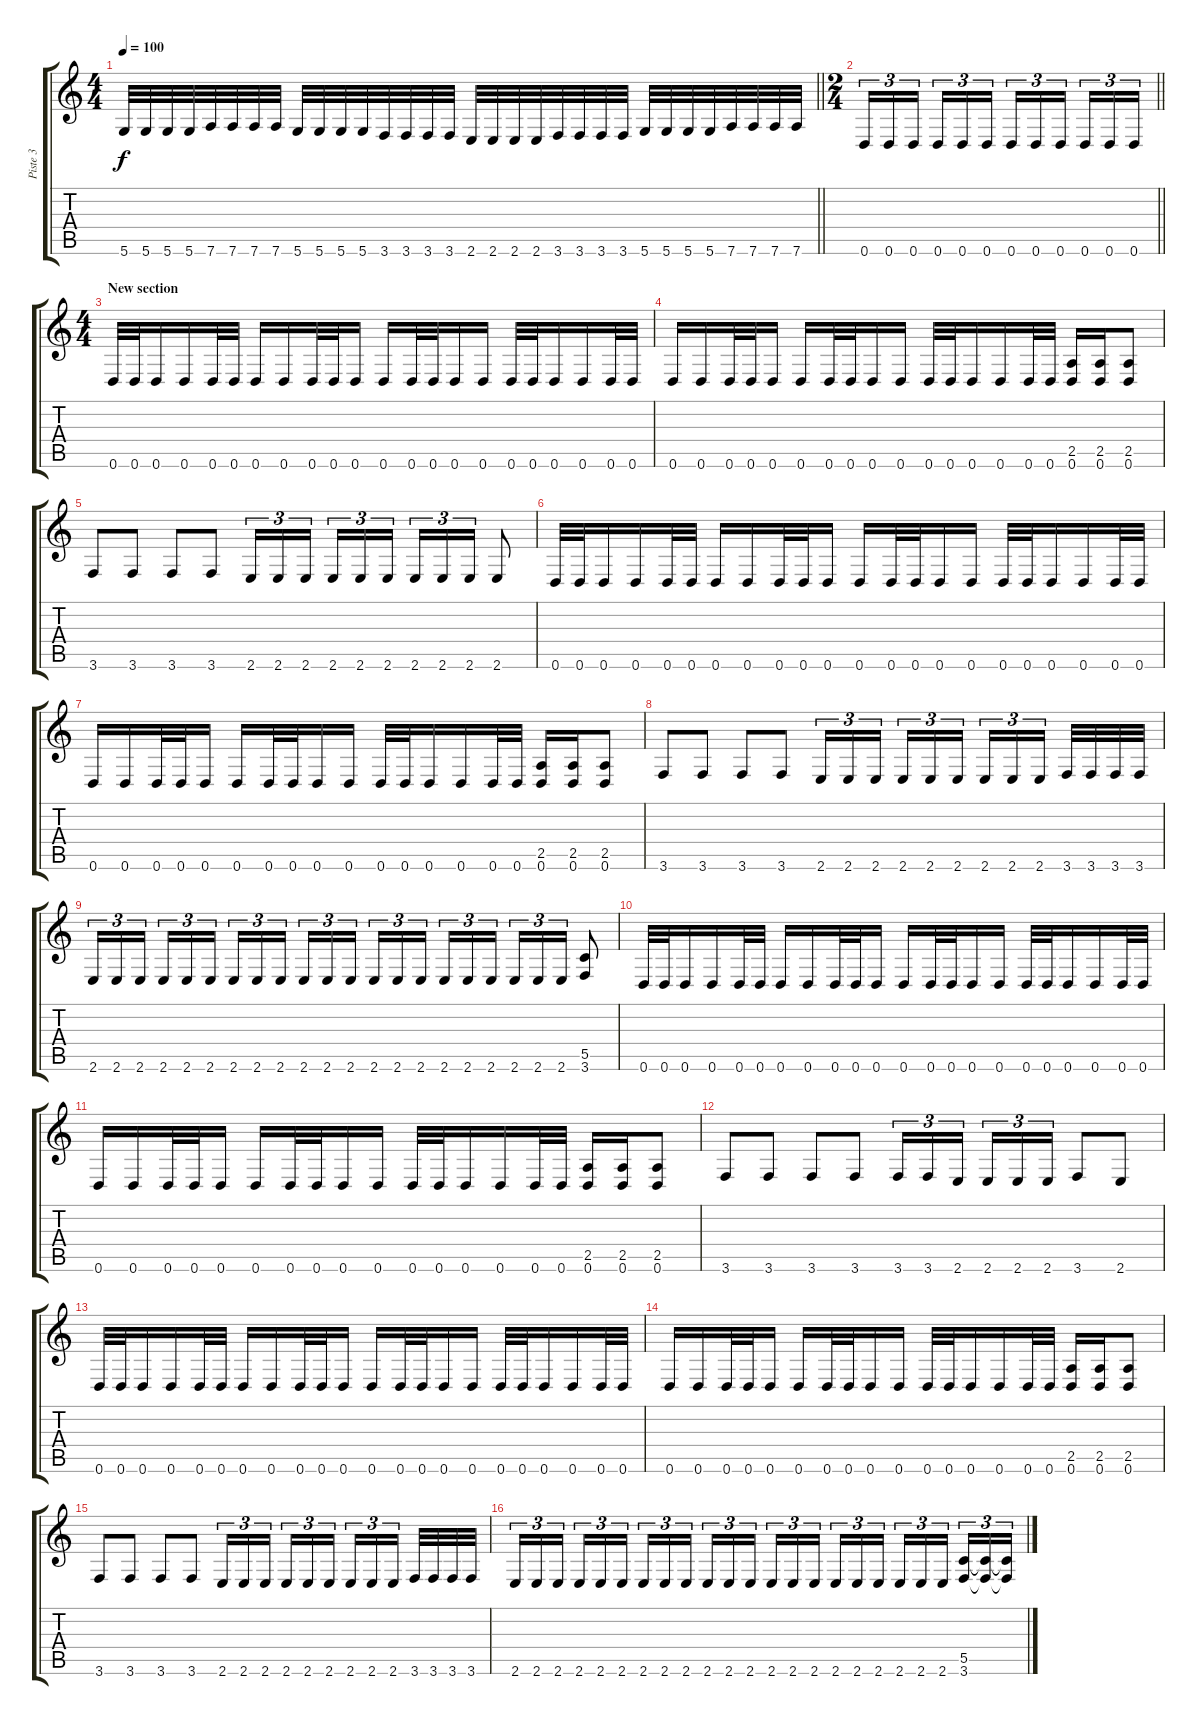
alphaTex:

\track ("Piste 3" "Piste 3") {instrument distortionguitar}
\staff {score tabs}
\tuning (D4 A3 F3 C3 G2 D2) {hide}
\ts (4 4)
\tempo 100
\clef g2
\barLineRight lightlight
\ks c
5.6.32{dy f} 5.6.32 5.6.32 5.6.32 7.6.32 7.6.32 7.6.32 7.6.32 5.6.32 5.6.32 5.6.32 5.6.32 3.6.32 3.6.32 3.6.32 3.6.32 2.6.32 2.6.32 2.6.32 2.6.32 3.6.32 3.6.32 3.6.32 3.6.32 5.6.32 5.6.32 5.6.32 5.6.32 7.6.32 7.6.32 7.6.32 7.6.32 |
\ts (2 4)
\section ("" "")
\barLineRight lightlight
0.6.16{tu (3 2)} 0.6.16{tu (3 2)} 0.6.16{tu (3 2) beam splitsecondary} 0.6.16{tu (3 2)} 0.6.16{tu (3 2)} 0.6.16{tu (3 2)} 0.6.16{tu (3 2)} 0.6.16{tu (3 2)} 0.6.16{tu (3 2) beam splitsecondary} 0.6.16{tu (3 2)} 0.6.16{tu (3 2)} 0.6.16{tu (3 2)} |
\ts (4 4)
\section ("" "New section")
0.6.32 0.6.32 0.6.16 0.6.16 0.6.32 0.6.32 0.6.16 0.6.16 0.6.32 0.6.32 0.6.16 0.6.16 0.6.32 0.6.32 0.6.16 0.6.16 0.6.32 0.6.32 0.6.16 0.6.16 0.6.32 0.6.32 |
0.6.16 0.6.16 0.6.32 0.6.32 0.6.16 0.6.16 0.6.32 0.6.32 0.6.16 0.6.16 0.6.32 0.6.32 0.6.16 0.6.16 0.6.32 0.6.32 (2.5 0.6).16 (2.5 0.6).16 (2.5 0.6).8 |
3.6.8 3.6.8 3.6.8 3.6.8 2.6.16{tu (3 2)} 2.6.16{tu (3 2)} 2.6.16{tu (3 2) beam splitsecondary} 2.6.16{tu (3 2)} 2.6.16{tu (3 2)} 2.6.16{tu (3 2)} 2.6.16{tu (3 2)} 2.6.16{tu (3 2)} 2.6.16{tu (3 2)} 2.6.8 |
0.6.32 0.6.32 0.6.16 0.6.16 0.6.32 0.6.32 0.6.16 0.6.16 0.6.32 0.6.32 0.6.16 0.6.16 0.6.32 0.6.32 0.6.16 0.6.16 0.6.32 0.6.32 0.6.16 0.6.16 0.6.32 0.6.32 |
0.6.16 0.6.16 0.6.32 0.6.32 0.6.16 0.6.16 0.6.32 0.6.32 0.6.16 0.6.16 0.6.32 0.6.32 0.6.16 0.6.16 0.6.32 0.6.32 (2.5 0.6).16 (2.5 0.6).16 (2.5 0.6).8 |
3.6.8 3.6.8 3.6.8 3.6.8 2.6.16{tu (3 2)} 2.6.16{tu (3 2)} 2.6.16{tu (3 2) beam splitsecondary} 2.6.16{tu (3 2)} 2.6.16{tu (3 2)} 2.6.16{tu (3 2)} 2.6.16{tu (3 2)} 2.6.16{tu (3 2)} 2.6.16{tu (3 2) beam splitsecondary} 3.6.32 3.6.32 3.6.32 3.6.32 |
2.6.16{tu (3 2)} 2.6.16{tu (3 2)} 2.6.16{tu (3 2) beam splitsecondary} 2.6.16{tu (3 2)} 2.6.16{tu (3 2)} 2.6.16{tu (3 2)} 2.6.16{tu (3 2)} 2.6.16{tu (3 2)} 2.6.16{tu (3 2) beam splitsecondary} 2.6.16{tu (3 2)} 2.6.16{tu (3 2)} 2.6.16{tu (3 2)} 2.6.16{tu (3 2)} 2.6.16{tu (3 2)} 2.6.16{tu (3 2) beam splitsecondary} 2.6.16{tu (3 2)} 2.6.16{tu (3 2)} 2.6.16{tu (3 2)} 2.6.16{tu (3 2)} 2.6.16{tu (3 2)} 2.6.16{tu (3 2)} (5.5 3.6).8 |
0.6.32 0.6.32 0.6.16 0.6.16 0.6.32 0.6.32 0.6.16 0.6.16 0.6.32 0.6.32 0.6.16 0.6.16 0.6.32 0.6.32 0.6.16 0.6.16 0.6.32 0.6.32 0.6.16 0.6.16 0.6.32 0.6.32 |
0.6.16 0.6.16 0.6.32 0.6.32 0.6.16 0.6.16 0.6.32 0.6.32 0.6.16 0.6.16 0.6.32 0.6.32 0.6.16 0.6.16 0.6.32 0.6.32 (2.5 0.6).16 (2.5 0.6).16 (2.5 0.6).8 |
3.6.8 3.6.8 3.6.8 3.6.8 3.6.16{tu (3 2)} 3.6.16{tu (3 2)} 2.6.16{tu (3 2) beam splitsecondary} 2.6.16{tu (3 2)} 2.6.16{tu (3 2)} 2.6.16{tu (3 2)} 3.6.8 2.6.8 |
0.6.32 0.6.32 0.6.16 0.6.16 0.6.32 0.6.32 0.6.16 0.6.16 0.6.32 0.6.32 0.6.16 0.6.16 0.6.32 0.6.32 0.6.16 0.6.16 0.6.32 0.6.32 0.6.16 0.6.16 0.6.32 0.6.32 |
0.6.16 0.6.16 0.6.32 0.6.32 0.6.16 0.6.16 0.6.32 0.6.32 0.6.16 0.6.16 0.6.32 0.6.32 0.6.16 0.6.16 0.6.32 0.6.32 (2.5 0.6).16 (2.5 0.6).16 (2.5 0.6).8 |
3.6.8 3.6.8 3.6.8 3.6.8 2.6.16{tu (3 2)} 2.6.16{tu (3 2)} 2.6.16{tu (3 2) beam splitsecondary} 2.6.16{tu (3 2)} 2.6.16{tu (3 2)} 2.6.16{tu (3 2)} 2.6.16{tu (3 2)} 2.6.16{tu (3 2)} 2.6.16{tu (3 2) beam splitsecondary} 3.6.32 3.6.32 3.6.32 3.6.32 |
2.6.16{tu (3 2)} 2.6.16{tu (3 2)} 2.6.16{tu (3 2) beam splitsecondary} 2.6.16{tu (3 2)} 2.6.16{tu (3 2)} 2.6.16{tu (3 2)} 2.6.16{tu (3 2)} 2.6.16{tu (3 2)} 2.6.16{tu (3 2) beam splitsecondary} 2.6.16{tu (3 2)} 2.6.16{tu (3 2)} 2.6.16{tu (3 2)} 2.6.16{tu (3 2)} 2.6.16{tu (3 2)} 2.6.16{tu (3 2) beam splitsecondary} 2.6.16{tu (3 2)} 2.6.16{tu (3 2)} 2.6.16{tu (3 2)} 2.6.16{tu (3 2)} 2.6.16{tu (3 2)} 2.6.16{tu (3 2) beam splitsecondary} (5.5 3.6).16{tu (3 2)} (5.5{t} 3.6{t}).16{tu (3 2)} (5.5{t} 3.6{t}).16{tu (3 2)}
